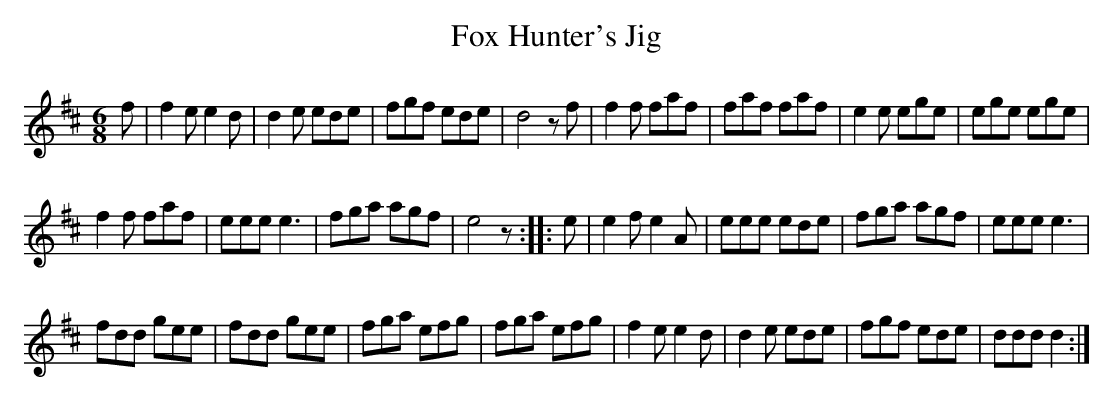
X:1
T:Fox Hunter's Jig
M:6/8
K:D major
f|\
f2e e2d| d2e ede| fgf ede| d4zf|\
f2f faf| faf faf| e2e ege| ege ege|
f2f faf| eee e3| fga agf| e4 z::\
e|\
e2f e2A| eee ede| fga agf| eee e3|
fdd gee| fdd gee| fga efg| fga efg|\
f2e e2d| d2e ede| fgf ede| ddd d2:|
